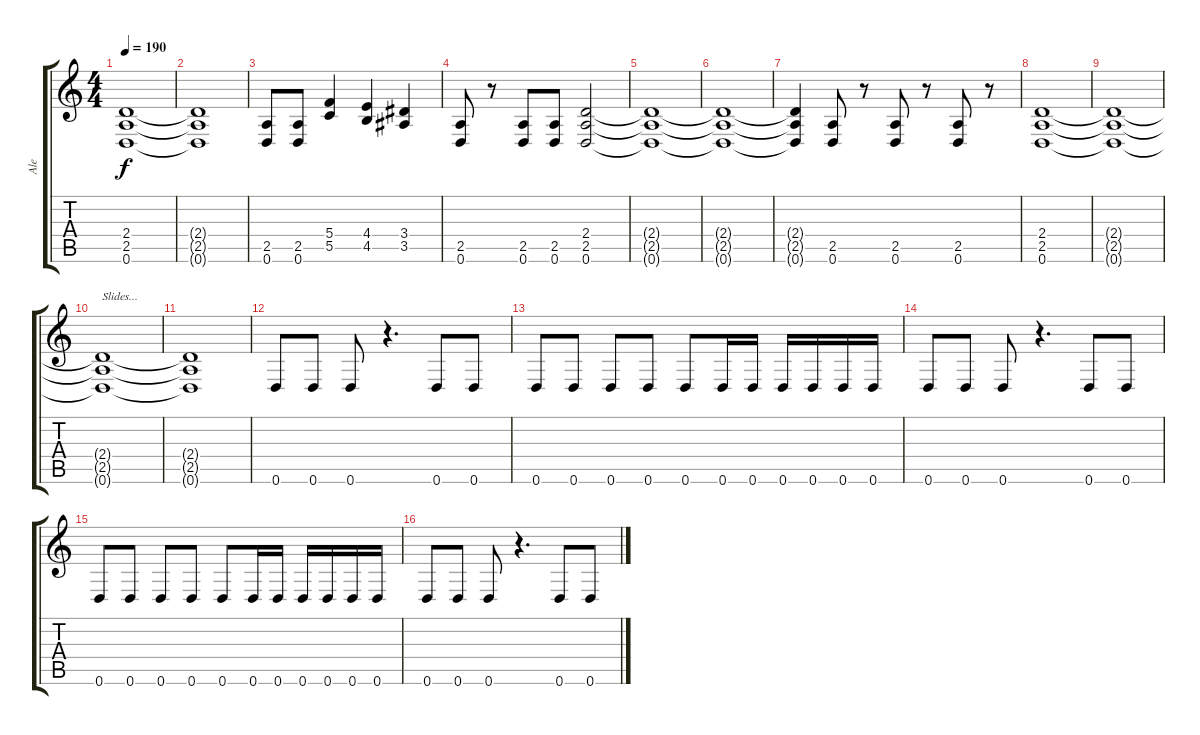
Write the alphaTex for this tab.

\track ("Ale" "Ale") {instrument overdrivenguitar}
\staff {score tabs}
\tuning (D4 A3 F3 C3 G2 D2) {hide}
\ts (4 4)
\tempo 190
\clef g2
\ks c
(2.4{t} 2.5{t} 0.6{t}).1{dy f} |
(2.4{t} 2.5{t} 0.6{t}).1 |
(2.5 0.6).8 (2.5 0.6).8 (5.4 5.5).4 (4.4 4.5).4 (3.4 3.5).4 |
(2.5 0.6).8 r.8 (2.5 0.6).8 (2.5 0.6).8 (2.4 2.5 0.6).2 |
(2.4{t} 2.5{t} 0.6{t}).1 |
(2.4{t} 2.5{t} 0.6{t}).1 |
(2.4{t} 2.5{t} 0.6{t}).4 (2.5 0.6).8 r.8 (2.5 0.6).8 r.8 (2.5 0.6).8 r.8 |
(2.4 2.5 0.6).1 |
(2.4{t} 2.5{t} 0.6{t}).1 |
(2.4{t} 2.5{t} 0.6{t}).1{txt "Slides..."} |
(2.4{t} 2.5{t} 0.6{t}).1 |
0.6.8 0.6.8 0.6.8 r.4{d} 0.6.8 0.6.8 |
0.6.8 0.6.8 0.6.8 0.6.8 0.6.8 0.6.16 0.6.16 0.6.16 0.6.16 0.6.16 0.6.16 |
0.6.8 0.6.8 0.6.8 r.4{d} 0.6.8 0.6.8 |
0.6.8 0.6.8 0.6.8 0.6.8 0.6.8 0.6.16 0.6.16 0.6.16 0.6.16 0.6.16 0.6.16 |
0.6.8 0.6.8 0.6.8 r.4{d} 0.6.8 0.6.8
